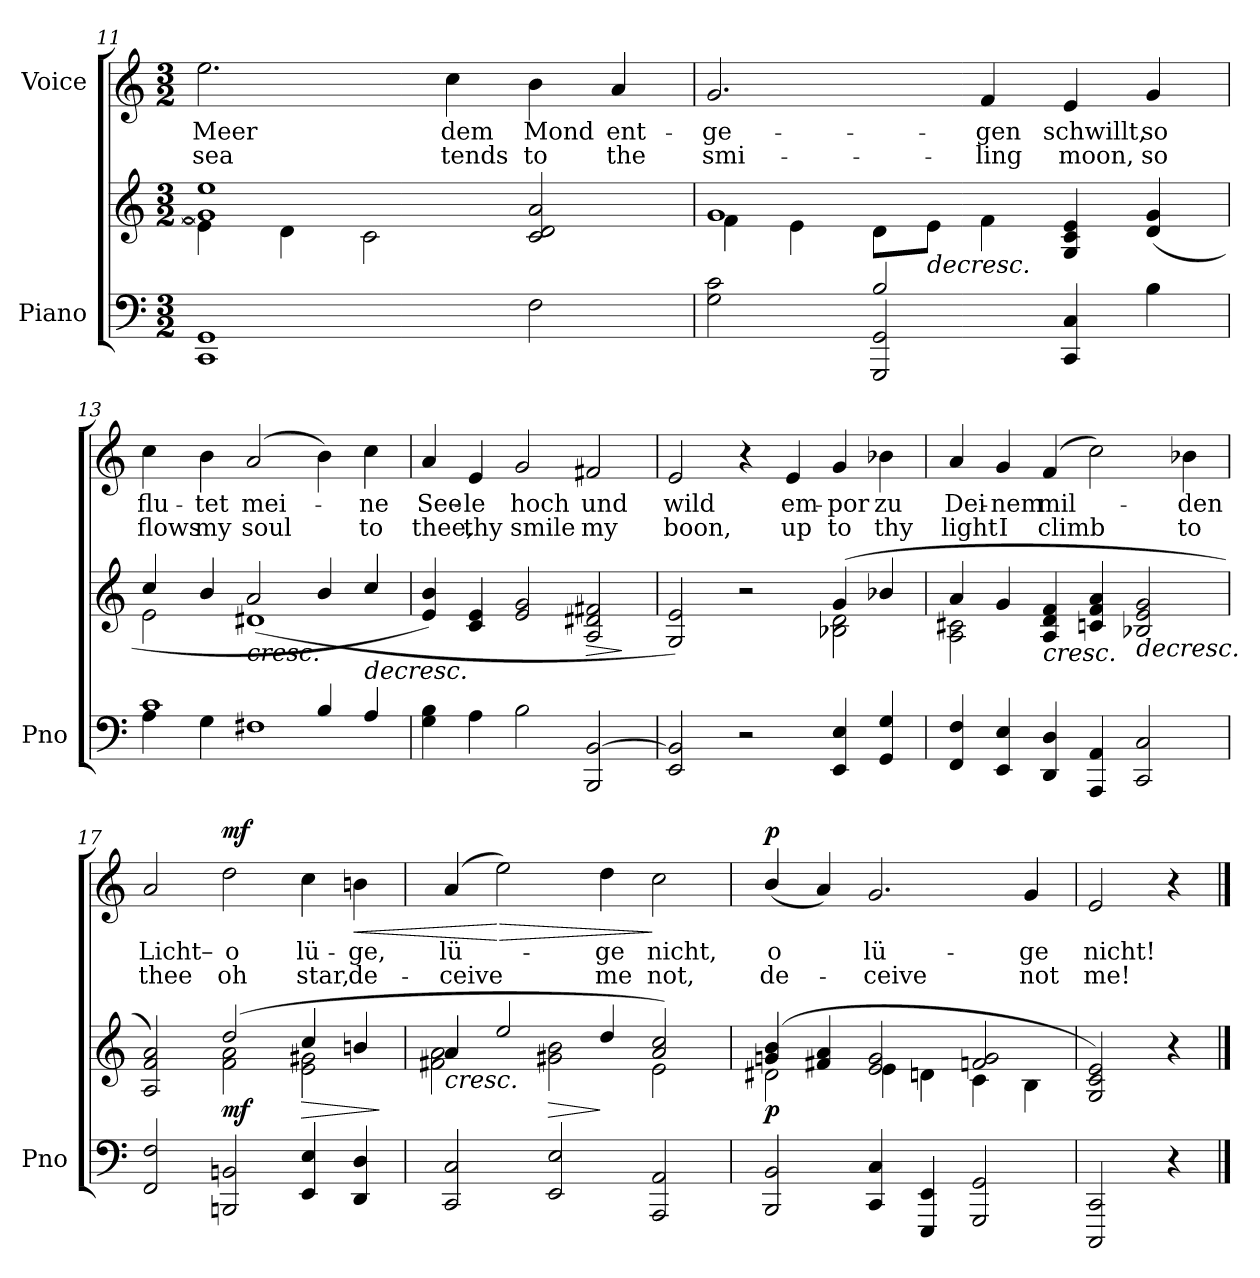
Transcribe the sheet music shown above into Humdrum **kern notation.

**kern	**kern	**dynam	**kern	**text	**text	**dynam
*part2	*part2	*part2	*part1	*part1	*part1	*part1
*staff3	*staff2	*staff2/3	*staff1	*staff1	*staff1	*staff1
*I"Piano	*	*	*I"Voice	*	*	*
*I'Pno	*	*	*	*	*	*
*clefF4	*clefG2	*	*clefG2	*	*	*
*k[]	*k[]	*	*k[]	*	*	*
*M3/2	*M3/2	*	*M3/2	*	*	*
=11	=11	=11	=11	=11	=11	=11
*	*^	*	*	*	*	*
1CC 1GG	1g] 1ee	4e\]	.	2.ee\	Meer	sea	.
.	.	4d\	.	.	.	.	.
.	.	2c\	.	.	.	.	.
.	.	.	.	4cc\	dem	tends	.
2F\	2c/ 2d/ 2a/	2ryy	.	4b\	Mond	to	.
.	.	.	.	4a/	ent-	the	.
=12	=12	=12	=12	=12	=12	=12	=12
*^	*	*	*	*	*	*	*
2ryy	2G\ 2c\	1g	4f\	.	2.g/	-ge-	smi-	.
.	.	.	4e\	.	.	.	.	.
2B/	2GGG/ 2GG/	.	8d\L	.	.	.	.	.
!	!	!	!	!LO:HP:b	!	!	!	!
.	.	.	8e\J	>	.	.	.	.
.	.	.	4f\	.	4f/	-gen	-ling	.
2ryy	4CC/ 4C/	4G/ 4c/ 4e/	2ryy	.	4e/	schwillt,	moon,	.
.	4B\	(4d/ 4g/	.	.	4g/	so	so	.
=13	=13	=13	=13	=13	=13	=13	=13	=13
1c	4A\	4cc/	2e\	.	4cc\	flu-	flows	.
.	4G\	4b/	.	.	4b\	-tet	my	.
!	!	!	!	!LO:HP:b	!	!	!	!
.	1F#X	2a/	(1d#X	<	(2a/	mei-	soul	.
4B/	.	4b/	.	]	4b\)	.	.	.
!	!	!	!	!LO:HP:b	!	!	!	!
4A/	.	4cc/	.	>	4cc\	-ne	to	.
*v	*v	*	*	*	*	*	*	*
*	*v	*v	*	*	*	*	*
=14	=14	=14	=14	=14	=14	=14
4G\ 4B\	4e/ 4b/)	.	4a/	See-	thee,	.
4A\	4c/ 4e/	[	4e/	-le	thy	.
2B\	2e/ 2g/	.	2g/	hoch	smile	.
!	!	!LO:HP:b	!	!	!	!
2BBB/ [>2BB/	2A/ 2d#X/ 2f#X/	>	2f#X/	und	my	.
.	.	]	.	.	.	.
=15	=15	=15	=15	=15	=15	=15
*	*^	*	*	*	*	*
2EE/ 2BB/]	2G/ 2e/)	1ryy	.	2e/	wild	boon,	.
2r	2r	.	.	4r	.	.	.
.	.	.	.	4e/	em-	up	.
4EE/ 4E/	(4g/	2B-X\ 2d\	.	4g/	-por	to	.
4GG/ 4G/	4b-X/	.	.	4b-X\	zu	thy	.
=16	=16	=16	=16	=16	=16	=16	=16
4FF/ 4F/	4a/	2A\ 2c#X\	.	4a/	Dei-	light	.
4EE/ 4E/	4g/	.	.	4g/	-nem	I	.
!	!	!	!LO:HP:b	!	!	!	!
4DD/ 4D/	4A/ 4d/ 4f/	2ryy	<	(4f/	mil-	climb	.
4AAA/ 4AA/	4cn/ 4f/ 4a/	.	.	2cc\)	.	.	.
!	!	!	!LO:HP:n=1:b	!	!	!	!
2CC/ 2C/	2B-X/ 2e/ 2g/	2ryy	] >	.	.	.	.
.	.	.	.	4b-X\	-den	to	.
=17	=17	=17	=17	=17	=17	=17	=17
2FF/ 2F/	2A/ 2f/ 2a/)	2ryy	.	2a/	Licht–	thee	.
!	!	!	!LO:DY:n=1:b	!	!	!	!LO:DY:a
2BBBn/ 2BBn/	(2dd/	2f\ 2a\	[ mf	2dd\	o	oh	mf
!	!	!	!LO:HP:b	!	!	!	!
4EE/ 4E/	4cc/	2e\ 2g#X\	>	4cc\	lü-	star,	.
!	!	!	!	!	!	!	!LO:HP:b
4DD/ 4D/	4bn/	.	.	4bn\	-ge,	de-	<
*	*v	*v	*	*	*	*	*
.	.	]	.	.	.	.
=18	=18	=18	=18	=18	=18	=18
!	!	!LO:HP:b	!	!	!	!
*	*^	*	*	*	*	*
2CC/ 2C/	4a/	2f#X\ 2a\	<	(4a/	lü-	-ceive	.
!	!	!	!	!	!	!	!LO:HP:n=1:b
.	2ee/	.	.	2ee\)	.	.	[ >
!	!	!	!LO:HP:b	!	!	!	!
2EE/ 2E/	.	2g#X\ 2b\	>	.	.	.	.
.	4dd/	.	]	4dd\	-ge	me	.
2AAA/ 2AA/	2a/ 2cc/)	2e\	.	2cc\	nicht,	not,	]
=19	=19	=19	=19	=19	=19	=19	=19
!	!	!	!LO:DY:b	!	!	!	!LO:DY:a
2BBB/ 2BB/	(4gn/ 4b/	2d#X\	p	(4b/	o	de-	p
.	4f#X/ 4a/	.	[	4a/)	.	.	.
4CC/ 4C/	2e/ 2g/	4e\	.	2.g/	lü-	-ceive	.
4EEE/ 4EE/	.	4dn\	.	.	.	.	.
2GGG/ 2GG/	2fn/ 2g/	4c\	.	.	.	.	.
.	.	4B\	.	4g/	-ge	not	.
*	*v	*v	*	*	*	*	*
.	.	]	.	.	.	.
=20	=20	=20	=20	=20	=20	=20
2CCC/ 2CC/	2G/ 2c/ 2e/)	.	2e/	nicht!	me!	.
4r	4r	.	4r	.	.	.
==	==	==	==	==	==	==
*-	*-	*-	*-	*-	*-	*-
